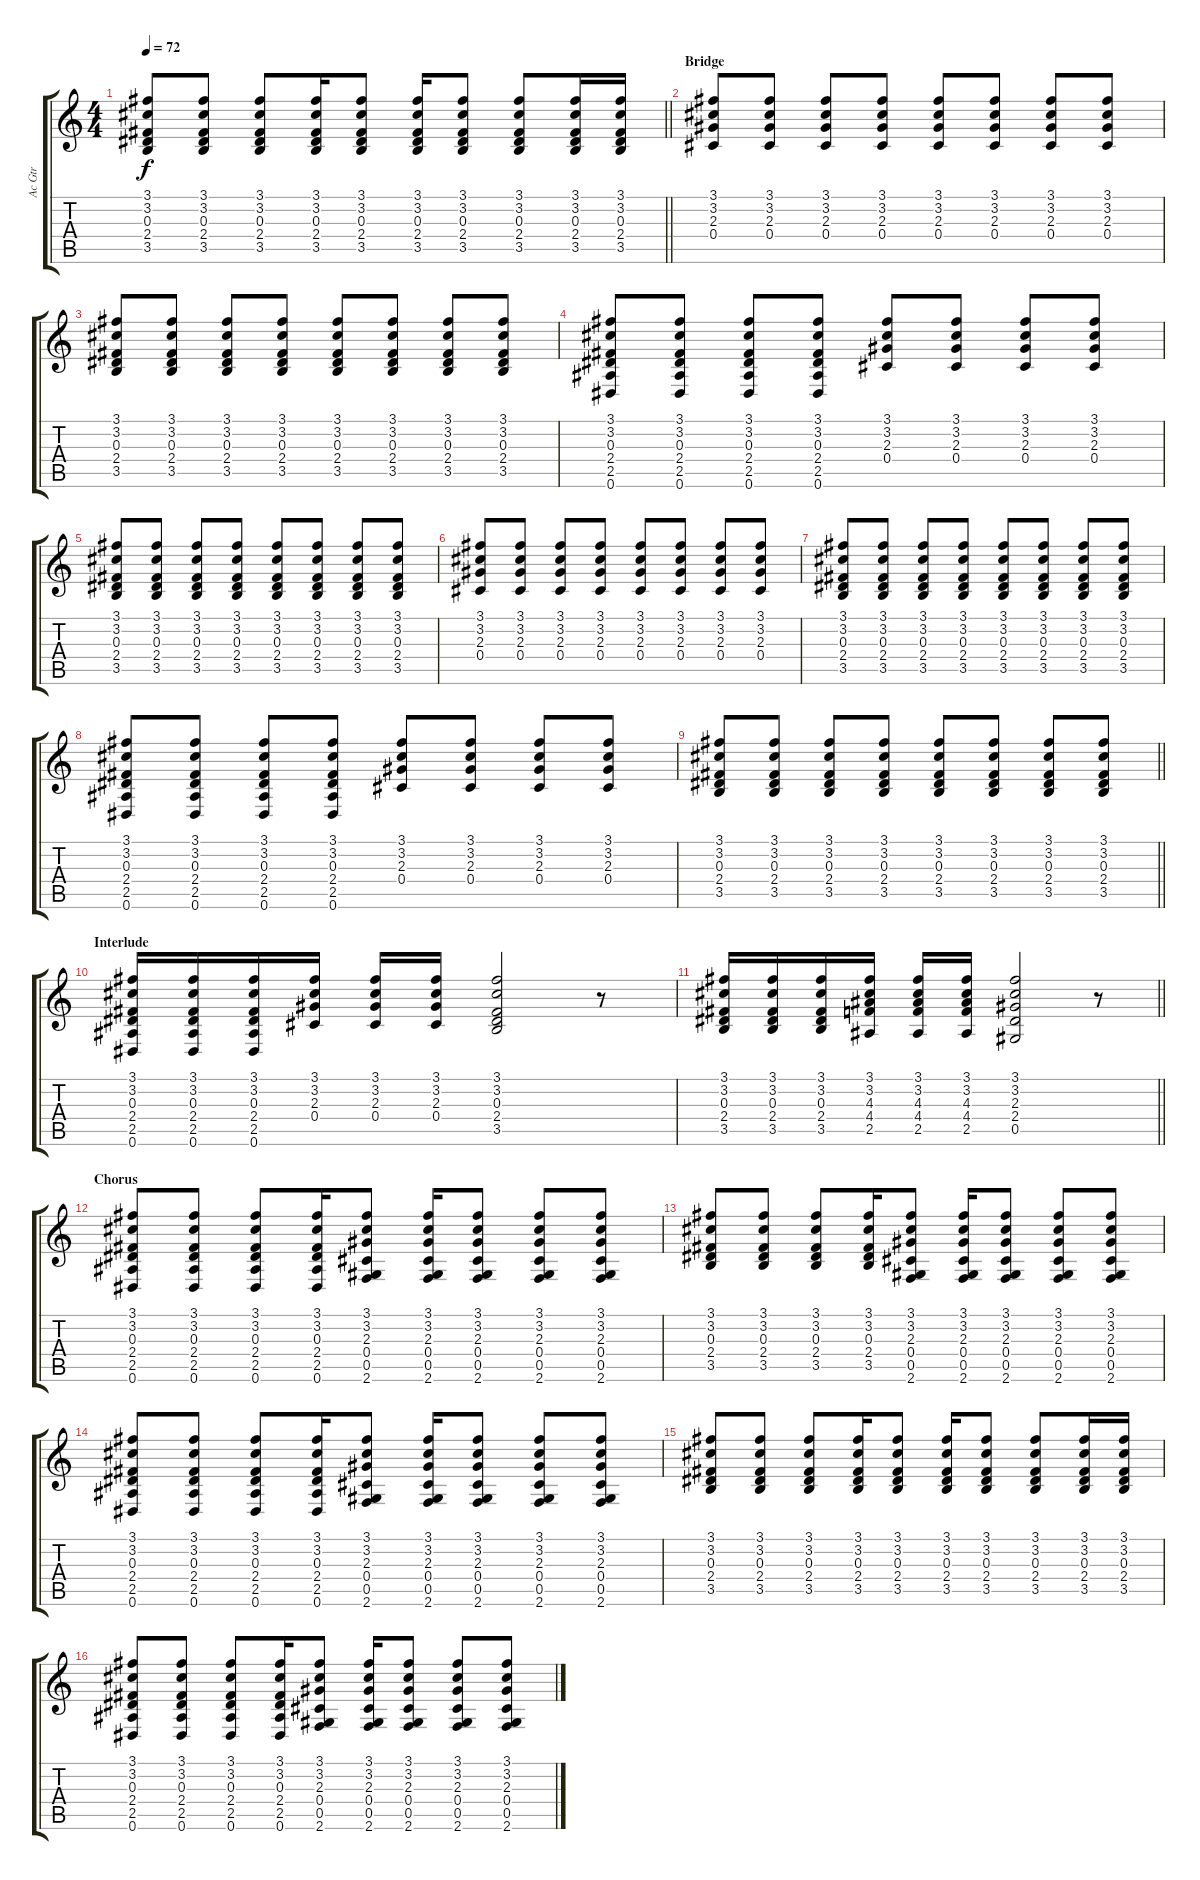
\track ("Ac Gtr" "Ac Gtr") {instrument acousticguitarsteel}
\staff {score tabs}
\tuning (Eb4 Bb3 Gb3 Db3 Ab2 Eb2) {hide}
\ts (4 4)
\tempo 72
\clef g2
\barLineRight lightlight
\ks c
(3.1 3.2 0.3 2.4 3.5).8{dy f} (3.1 3.2 0.3 2.4 3.5).8 (3.1 3.2 0.3 2.4 3.5).8 (3.1 3.2 0.3 2.4 3.5).16 (3.1 3.2 0.3 2.4 3.5).8 (3.1 3.2 0.3 2.4 3.5).16 (3.1 3.2 0.3 2.4 3.5).8 (3.1 3.2 0.3 2.4 3.5).8 (3.1 3.2 0.3 2.4 3.5).16 (3.1 3.2 0.3 2.4 3.5).16 |
\section ("" "Bridge")
(3.1 3.2 2.3 0.4).8 (3.1 3.2 2.3 0.4).8 (3.1 3.2 2.3 0.4).8 (3.1 3.2 2.3 0.4).8 (3.1 3.2 2.3 0.4).8 (3.1 3.2 2.3 0.4).8 (3.1 3.2 2.3 0.4).8 (3.1 3.2 2.3 0.4).8 |
(3.1 3.2 0.3 2.4 3.5).8 (3.1 3.2 0.3 2.4 3.5).8 (3.1 3.2 0.3 2.4 3.5).8 (3.1 3.2 0.3 2.4 3.5).8 (3.1 3.2 0.3 2.4 3.5).8 (3.1 3.2 0.3 2.4 3.5).8 (3.1 3.2 0.3 2.4 3.5).8 (3.1 3.2 0.3 2.4 3.5).8 |
(3.1 3.2 0.3 2.4 2.5 0.6).8 (3.1 3.2 0.3 2.4 2.5 0.6).8 (3.1 3.2 0.3 2.4 2.5 0.6).8 (3.1 3.2 0.3 2.4 2.5 0.6).8 (3.1 3.2 2.3 0.4).8 (3.1 3.2 2.3 0.4).8 (3.1 3.2 2.3 0.4).8 (3.1 3.2 2.3 0.4).8 |
(3.1 3.2 0.3 2.4 3.5).8 (3.1 3.2 0.3 2.4 3.5).8 (3.1 3.2 0.3 2.4 3.5).8 (3.1 3.2 0.3 2.4 3.5).8 (3.1 3.2 0.3 2.4 3.5).8 (3.1 3.2 0.3 2.4 3.5).8 (3.1 3.2 0.3 2.4 3.5).8 (3.1 3.2 0.3 2.4 3.5).8 |
(3.1 3.2 2.3 0.4).8 (3.1 3.2 2.3 0.4).8 (3.1 3.2 2.3 0.4).8 (3.1 3.2 2.3 0.4).8 (3.1 3.2 2.3 0.4).8 (3.1 3.2 2.3 0.4).8 (3.1 3.2 2.3 0.4).8 (3.1 3.2 2.3 0.4).8 |
(3.1 3.2 0.3 2.4 3.5).8 (3.1 3.2 0.3 2.4 3.5).8 (3.1 3.2 0.3 2.4 3.5).8 (3.1 3.2 0.3 2.4 3.5).8 (3.1 3.2 0.3 2.4 3.5).8 (3.1 3.2 0.3 2.4 3.5).8 (3.1 3.2 0.3 2.4 3.5).8 (3.1 3.2 0.3 2.4 3.5).8 |
(3.1 3.2 0.3 2.4 2.5 0.6).8 (3.1 3.2 0.3 2.4 2.5 0.6).8 (3.1 3.2 0.3 2.4 2.5 0.6).8 (3.1 3.2 0.3 2.4 2.5 0.6).8 (3.1 3.2 2.3 0.4).8 (3.1 3.2 2.3 0.4).8 (3.1 3.2 2.3 0.4).8 (3.1 3.2 2.3 0.4).8 |
\barLineRight lightlight
(3.1 3.2 0.3 2.4 3.5).8 (3.1 3.2 0.3 2.4 3.5).8 (3.1 3.2 0.3 2.4 3.5).8 (3.1 3.2 0.3 2.4 3.5).8 (3.1 3.2 0.3 2.4 3.5).8 (3.1 3.2 0.3 2.4 3.5).8 (3.1 3.2 0.3 2.4 3.5).8 (3.1 3.2 0.3 2.4 3.5).8 |
\section ("" "Interlude")
(3.1 3.2 0.3 2.4 2.5 0.6).16 (3.1 3.2 0.3 2.4 2.5 0.6).16 (3.1 3.2 0.3 2.4 2.5 0.6).16 (3.1 3.2 2.3 0.4).16 (3.1 3.2 2.3 0.4).16 (3.1 3.2 2.3 0.4).16 (3.1 3.2 0.3 2.4 3.5).2 r.8 |
\barLineRight lightlight
(3.1 3.2 0.3 2.4 3.5).16 (3.1 3.2 0.3 2.4 3.5).16 (3.1 3.2 0.3 2.4 3.5).16 (3.1 3.2 4.3 4.4 2.5).16 (3.1 3.2 4.3 4.4 2.5).16 (3.1 3.2 4.3 4.4 2.5).16 (3.1 3.2 2.3 2.4 0.5).2 r.8 |
\section ("" "Chorus")
(3.1 3.2 0.3 2.4 2.5 0.6).8 (3.1 3.2 0.3 2.4 2.5 0.6).8 (3.1 3.2 0.3 2.4 2.5 0.6).8 (3.1 3.2 0.3 2.4 2.5 0.6).16 (3.1 3.2 2.3 0.4 0.5 2.6).8 (3.1 3.2 2.3 0.4 0.5 2.6).16 (3.1 3.2 2.3 0.4 0.5 2.6).8 (3.1 3.2 2.3 0.4 0.5 2.6).8 (3.1 3.2 2.3 0.4 0.5 2.6).8 |
(3.1 3.2 0.3 2.4 3.5).8 (3.1 3.2 0.3 2.4 3.5).8 (3.1 3.2 0.3 2.4 3.5).8 (3.1 3.2 0.3 2.4 3.5).16 (3.1 3.2 2.3 0.4 0.5 2.6).8 (3.1 3.2 2.3 0.4 0.5 2.6).16 (3.1 3.2 2.3 0.4 0.5 2.6).8 (3.1 3.2 2.3 0.4 0.5 2.6).8 (3.1 3.2 2.3 0.4 0.5 2.6).8 |
(3.1 3.2 0.3 2.4 2.5 0.6).8 (3.1 3.2 0.3 2.4 2.5 0.6).8 (3.1 3.2 0.3 2.4 2.5 0.6).8 (3.1 3.2 0.3 2.4 2.5 0.6).16 (3.1 3.2 2.3 0.4 0.5 2.6).8 (3.1 3.2 2.3 0.4 0.5 2.6).16 (3.1 3.2 2.3 0.4 0.5 2.6).8 (3.1 3.2 2.3 0.4 0.5 2.6).8 (3.1 3.2 2.3 0.4 0.5 2.6).8 |
(3.1 3.2 0.3 2.4 3.5).8 (3.1 3.2 0.3 2.4 3.5).8 (3.1 3.2 0.3 2.4 3.5).8 (3.1 3.2 0.3 2.4 3.5).16 (3.1 3.2 0.3 2.4 3.5).8 (3.1 3.2 0.3 2.4 3.5).16 (3.1 3.2 0.3 2.4 3.5).8 (3.1 3.2 0.3 2.4 3.5).8 (3.1 3.2 0.3 2.4 3.5).16 (3.1 3.2 0.3 2.4 3.5).16 |
(3.1 3.2 0.3 2.4 2.5 0.6).8 (3.1 3.2 0.3 2.4 2.5 0.6).8 (3.1 3.2 0.3 2.4 2.5 0.6).8 (3.1 3.2 0.3 2.4 2.5 0.6).16 (3.1 3.2 2.3 0.4 0.5 2.6).8 (3.1 3.2 2.3 0.4 0.5 2.6).16 (3.1 3.2 2.3 0.4 0.5 2.6).8 (3.1 3.2 2.3 0.4 0.5 2.6).8 (3.1 3.2 2.3 0.4 0.5 2.6).8
